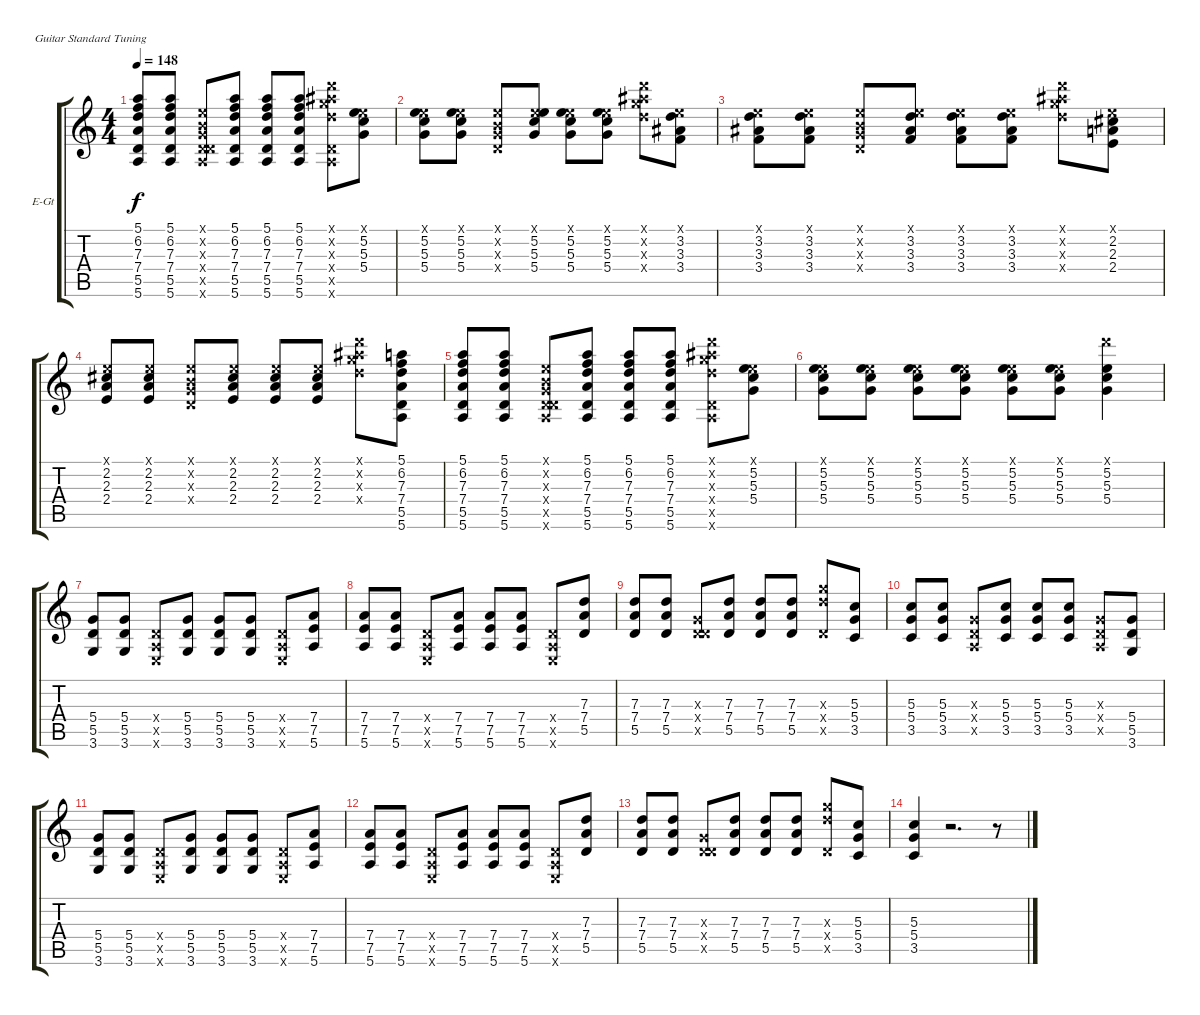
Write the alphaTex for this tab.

\defaultSystemsLayout 4
\bracketExtendMode groupsimilarinstruments
\firstSystemTrackNameOrientation horizontal
\otherSystemsTrackNameOrientation horizontal
\track ("Аня" "E-Gt") {instrument distortionguitar}
\staff {score tabs}
\tuning (E4 B3 G3 D3 A2 E2)
\ts (4 4)
\tempo 148
\clef g2
\ks c
(5.1 6.2 7.3 7.4 5.5 5.6).8{dy f} (5.1 6.2 7.3 7.4 5.5 5.6).8 (0.1{x} 0.2{x} 0.3{x} 0.4{x} 5.5{x} 5.6{x}).8 (5.1 6.2 7.3 7.4 5.5 5.6).8 (5.1 6.2 7.3 7.4 5.5 5.6).8 (5.1 6.2 7.3 7.4 5.5 5.6).8 (10.1{x} 11.2{x} 12.3{x} 12.4{x} 5.5{x} 5.6{x}).8 (0.1{x} 5.2 5.3 5.4).8 |
(0.1{x} 5.2 5.3 5.4).8 (0.1{x} 5.2 5.3 5.4).8 (0.1{x} 0.2{x} 0.3{x} 0.4{x}).8 (0.1{x} 5.2 5.3 5.4).8 (0.1{x} 5.2 5.3 5.4).8 (0.1{x} 5.2 5.3 5.4).8 (10.1{x} 11.2{x} 12.3{x} 12.4{x}).8 (0.1{x} 3.2 3.3 3.4).8 |
(0.1{x} 3.2 3.3 3.4).8 (0.1{x} 3.2 3.3 3.4).8 (0.1{x} 0.2{x} 0.3{x} 0.4{x}).8 (0.1{x} 3.2 3.3 3.4).8 (0.1{x} 3.2 3.3 3.4).8 (0.1{x} 3.2 3.3 3.4).8 (10.1{x} 11.2{x} 12.3{x} 12.4{x}).8 (0.1{x} 2.2 2.3 2.4).8 |
(0.1{x} 2.2 2.3 2.4).8 (0.1{x} 2.2 2.3 2.4).8 (0.1{x} 0.2{x} 0.3{x} 0.4{x}).8 (0.1{x} 2.2 2.3 2.4).8 (0.1{x} 2.2 2.3 2.4).8 (0.1{x} 2.2 2.3 2.4).8 (10.1{x} 11.2{x} 12.3{x} 12.4{x}).8 (5.1 6.2 7.3 7.4 5.5 5.6).8 |
(5.1 6.2 7.3 7.4 5.5 5.6).8 (5.1 6.2 7.3 7.4 5.5 5.6).8 (0.1{x} 0.2{x} 0.3{x} 0.4{x} 5.5{x} 5.6{x}).8 (5.1 6.2 7.3 7.4 5.5 5.6).8 (5.1 6.2 7.3 7.4 5.5 5.6).8 (5.1 6.2 7.3 7.4 5.5 5.6).8 (10.1{x} 11.2{x} 12.3{x} 12.4{x} 5.5{x} 5.6{x}).8 (0.1{x} 5.2 5.3 5.4).8 |
(0.1{x} 5.2 5.3 5.4).8 (0.1{x} 5.2 5.3 5.4).8 (0.1{x} 5.2 5.3 5.4).8 (0.1{x} 5.2 5.3 5.4).8 (0.1{x} 5.2 5.3 5.4).8 (0.1{x} 5.2 5.3 5.4).8 (10.1{x} 5.2 5.3 5.4).4 |
(5.4 3.6 5.5).8 (5.4 3.6 5.5).8 (0.4{x} 0.5{x} 0.6{x}).8 (5.4 3.6 5.5).8 (5.4 3.6 5.5).8 (5.4 3.6 5.5).8 (0.4{x} 0.5{x} 0.6{x}).8 (7.4 5.6 7.5).8 |
(7.4 5.6 7.5).8 (7.4 5.6 7.5).8 (0.4{x} 0.5{x} 0.6{x}).8 (7.4 5.6 7.5).8 (7.4 5.6 7.5).8 (7.4 5.6 7.5).8 (0.4{x} 0.5{x} 0.6{x}).8 (7.3 7.4 5.5).8 |
(7.3 7.4 5.5).8 (7.3 7.4 5.5).8 (0.3{x} 0.4{x} 5.5{x}).8 (7.3 7.4 5.5).8 (7.3 7.4 5.5).8 (7.3 7.4 5.5).8 (12.3{x} 12.4{x} 5.5{x}).8 (5.3 5.4 3.5).8 |
(5.3 5.4 3.5).8 (5.3 5.4 3.5).8 (0.3{x} 0.4{x} 0.5{x}).8 (5.3 5.4 3.5).8 (5.3 5.4 3.5).8 (5.3 5.4 3.5).8 (0.3{x} 0.4{x} 0.5{x}).8 (5.4 3.6 5.5).8 |
(5.4 3.6 5.5).8 (5.4 3.6 5.5).8 (0.4{x} 0.5{x} 0.6{x}).8 (5.4 3.6 5.5).8 (5.4 3.6 5.5).8 (5.4 3.6 5.5).8 (0.4{x} 0.5{x} 0.6{x}).8 (7.4 5.6 7.5).8 |
(7.4 5.6 7.5).8 (7.4 5.6 7.5).8 (0.4{x} 0.5{x} 0.6{x}).8 (7.4 5.6 7.5).8 (7.4 5.6 7.5).8 (7.4 5.6 7.5).8 (0.4{x} 0.5{x} 0.6{x}).8 (7.3 7.4 5.5).8 |
(7.3 7.4 5.5).8 (7.3 7.4 5.5).8 (0.3{x} 0.4{x} 5.5{x}).8 (7.3 7.4 5.5).8 (7.3 7.4 5.5).8 (7.3 7.4 5.5).8 (12.3{x} 12.4{x} 5.5{x}).8 (5.3 5.4 3.5).8 |
(5.3 5.4 3.5).4 r.2{d} r.8
